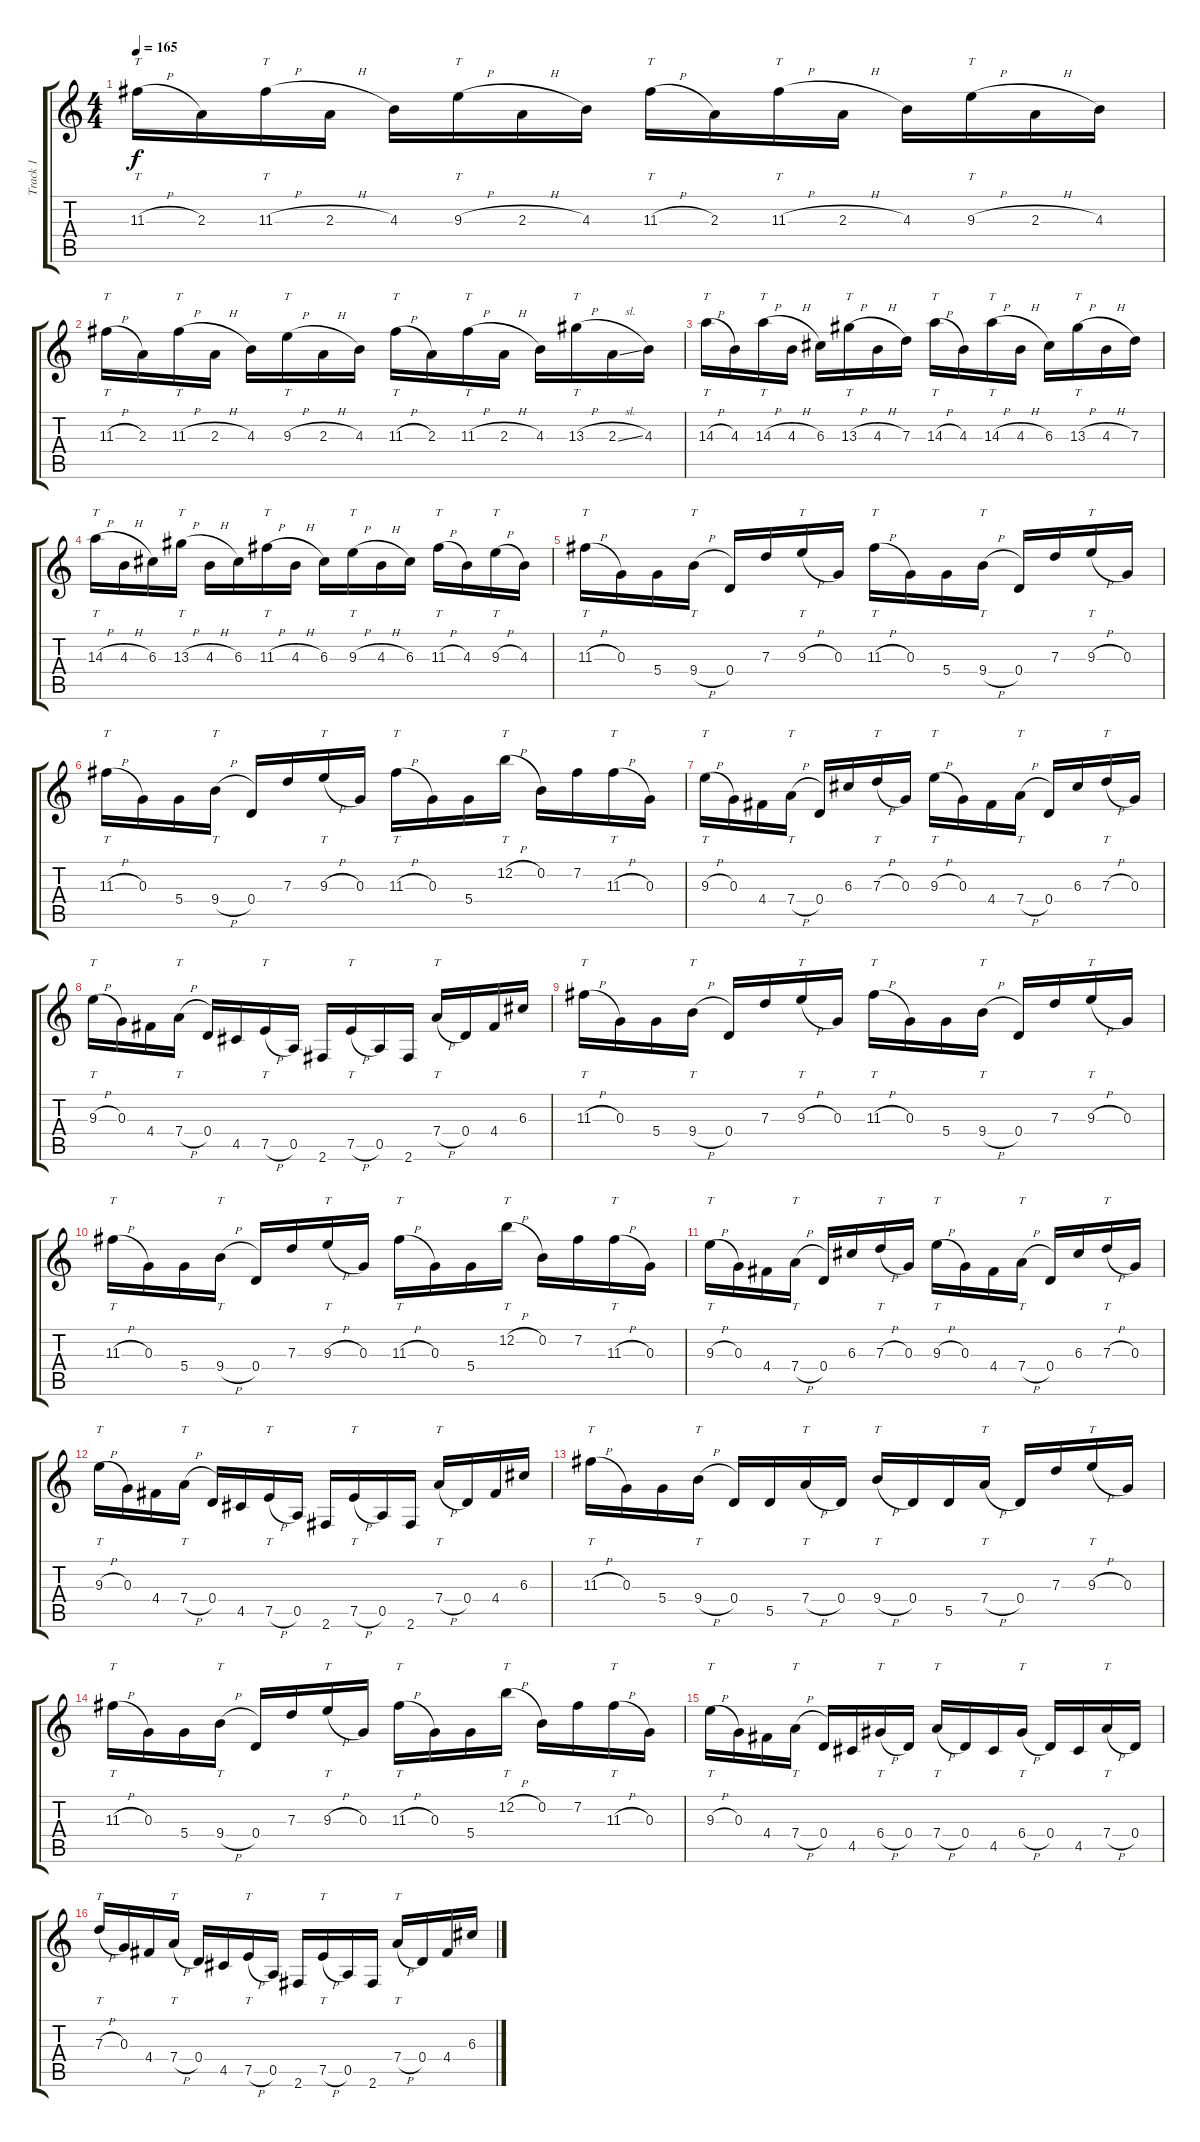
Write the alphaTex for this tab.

\track ("Track 1" "Track 1") {instrument overdrivenguitar}
\staff {score tabs}
\tuning (E4 B3 G3 D3 A2 E2) {hide}
\ts (4 4)
\tempo 165
\clef g2
\ks c
11.3{h}.16{tt dy f} 2.3.16 11.3{h}.16{tt} 2.3{h}.16 4.3.16 9.3{h}.16{tt} 2.3{h}.16 4.3.16 11.3{h}.16{tt} 2.3.16 11.3{h}.16{tt} 2.3{h}.16 4.3.16 9.3{h}.16{tt} 2.3{h}.16 4.3.16 |
11.3{h}.16{tt} 2.3.16 11.3{h}.16{tt} 2.3{h}.16 4.3.16 9.3{h}.16{tt} 2.3{h}.16 4.3.16 11.3{h}.16{tt} 2.3.16 11.3{h}.16{tt} 2.3{h}.16 4.3.16 13.3{h}.16{tt} 2.3{sl}.16 4.3.16 |
14.3{h}.16{tt} 4.3.16 14.3{h}.16{tt} 4.3{h}.16 6.3.16 13.3{h}.16{tt} 4.3{h}.16 7.3.16 14.3{h}.16{tt} 4.3.16 14.3{h}.16{tt} 4.3{h}.16 6.3.16 13.3{h}.16{tt} 4.3{h}.16 7.3.16 |
14.3{h}.16{tt} 4.3{h}.16 6.3.16 13.3{h}.16{tt} 4.3{h}.16 6.3.16 11.3{h}.16{tt} 4.3{h}.16 6.3.16 9.3{h}.16{tt} 4.3{h}.16 6.3.16 11.3{h}.16{tt} 4.3.16 9.3{h}.16{tt} 4.3.16 |
11.3{h}.16{tt} 0.3.16 5.4.16 9.4{h}.16{tt} 0.4.16 7.3.16 9.3{h}.16{tt} 0.3.16 11.3{h}.16{tt} 0.3.16 5.4.16 9.4{h}.16{tt} 0.4.16 7.3.16 9.3{h}.16{tt} 0.3.16 |
11.3{h}.16{tt} 0.3.16 5.4.16 9.4{h}.16{tt} 0.4.16 7.3.16 9.3{h}.16{tt} 0.3.16 11.3{h}.16{tt} 0.3.16 5.4.16 12.2{h}.16{tt} 0.2.16 7.2.16 11.3{h}.16{tt} 0.3.16 |
9.3{h}.16{tt} 0.3.16 4.4.16 7.4{h}.16{tt} 0.4.16 6.3.16 7.3{h}.16{tt} 0.3.16 9.3{h}.16{tt} 0.3.16 4.4.16 7.4{h}.16{tt} 0.4.16 6.3.16 7.3{h}.16{tt} 0.3.16 |
9.3{h}.16{tt} 0.3.16 4.4.16 7.4{h}.16{tt} 0.4.16 4.5.16 7.5{h}.16{tt} 0.5.16 2.6.16 7.5{h}.16{tt} 0.5.16 2.6.16 7.4{h}.16{tt} 0.4.16 4.4.16 6.3.16 |
11.3{h}.16{tt} 0.3.16 5.4.16 9.4{h}.16{tt} 0.4.16 7.3.16 9.3{h}.16{tt} 0.3.16 11.3{h}.16{tt} 0.3.16 5.4.16 9.4{h}.16{tt} 0.4.16 7.3.16 9.3{h}.16{tt} 0.3.16 |
11.3{h}.16{tt} 0.3.16 5.4.16 9.4{h}.16{tt} 0.4.16 7.3.16 9.3{h}.16{tt} 0.3.16 11.3{h}.16{tt} 0.3.16 5.4.16 12.2{h}.16{tt} 0.2.16 7.2.16 11.3{h}.16{tt} 0.3.16 |
9.3{h}.16{tt} 0.3.16 4.4.16 7.4{h}.16{tt} 0.4.16 6.3.16 7.3{h}.16{tt} 0.3.16 9.3{h}.16{tt} 0.3.16 4.4.16 7.4{h}.16{tt} 0.4.16 6.3.16 7.3{h}.16{tt} 0.3.16 |
9.3{h}.16{tt} 0.3.16 4.4.16 7.4{h}.16{tt} 0.4.16 4.5.16 7.5{h}.16{tt} 0.5.16 2.6.16 7.5{h}.16{tt} 0.5.16 2.6.16 7.4{h}.16{tt} 0.4.16 4.4.16 6.3.16 |
11.3{h}.16{tt} 0.3.16 5.4.16 9.4{h}.16{tt} 0.4.16 5.5.16 7.4{h}.16{tt} 0.4.16 9.4{h}.16{tt} 0.4.16 5.5.16 7.4{h}.16{tt} 0.4.16 7.3.16 9.3{h}.16{tt} 0.3.16 |
11.3{h}.16{tt} 0.3.16 5.4.16 9.4{h}.16{tt} 0.4.16 7.3.16 9.3{h}.16{tt} 0.3.16 11.3{h}.16{tt} 0.3.16 5.4.16 12.2{h}.16{tt} 0.2.16 7.2.16 11.3{h}.16{tt} 0.3.16 |
9.3{h}.16{tt} 0.3.16 4.4.16 7.4{h}.16{tt} 0.4.16 4.5.16 6.4{h}.16{tt} 0.4.16 7.4{h}.16{tt} 0.4.16 4.5.16 6.4{h}.16{tt} 0.4.16 4.5.16 7.4{h}.16{tt} 0.4.16 |
7.3{h}.16{tt} 0.3.16 4.4.16 7.4{h}.16{tt} 0.4.16 4.5.16 7.5{h}.16{tt} 0.5.16 2.6.16 7.5{h}.16{tt} 0.5.16 2.6.16 7.4{h}.16{tt} 0.4.16 4.4.16 6.3.16
